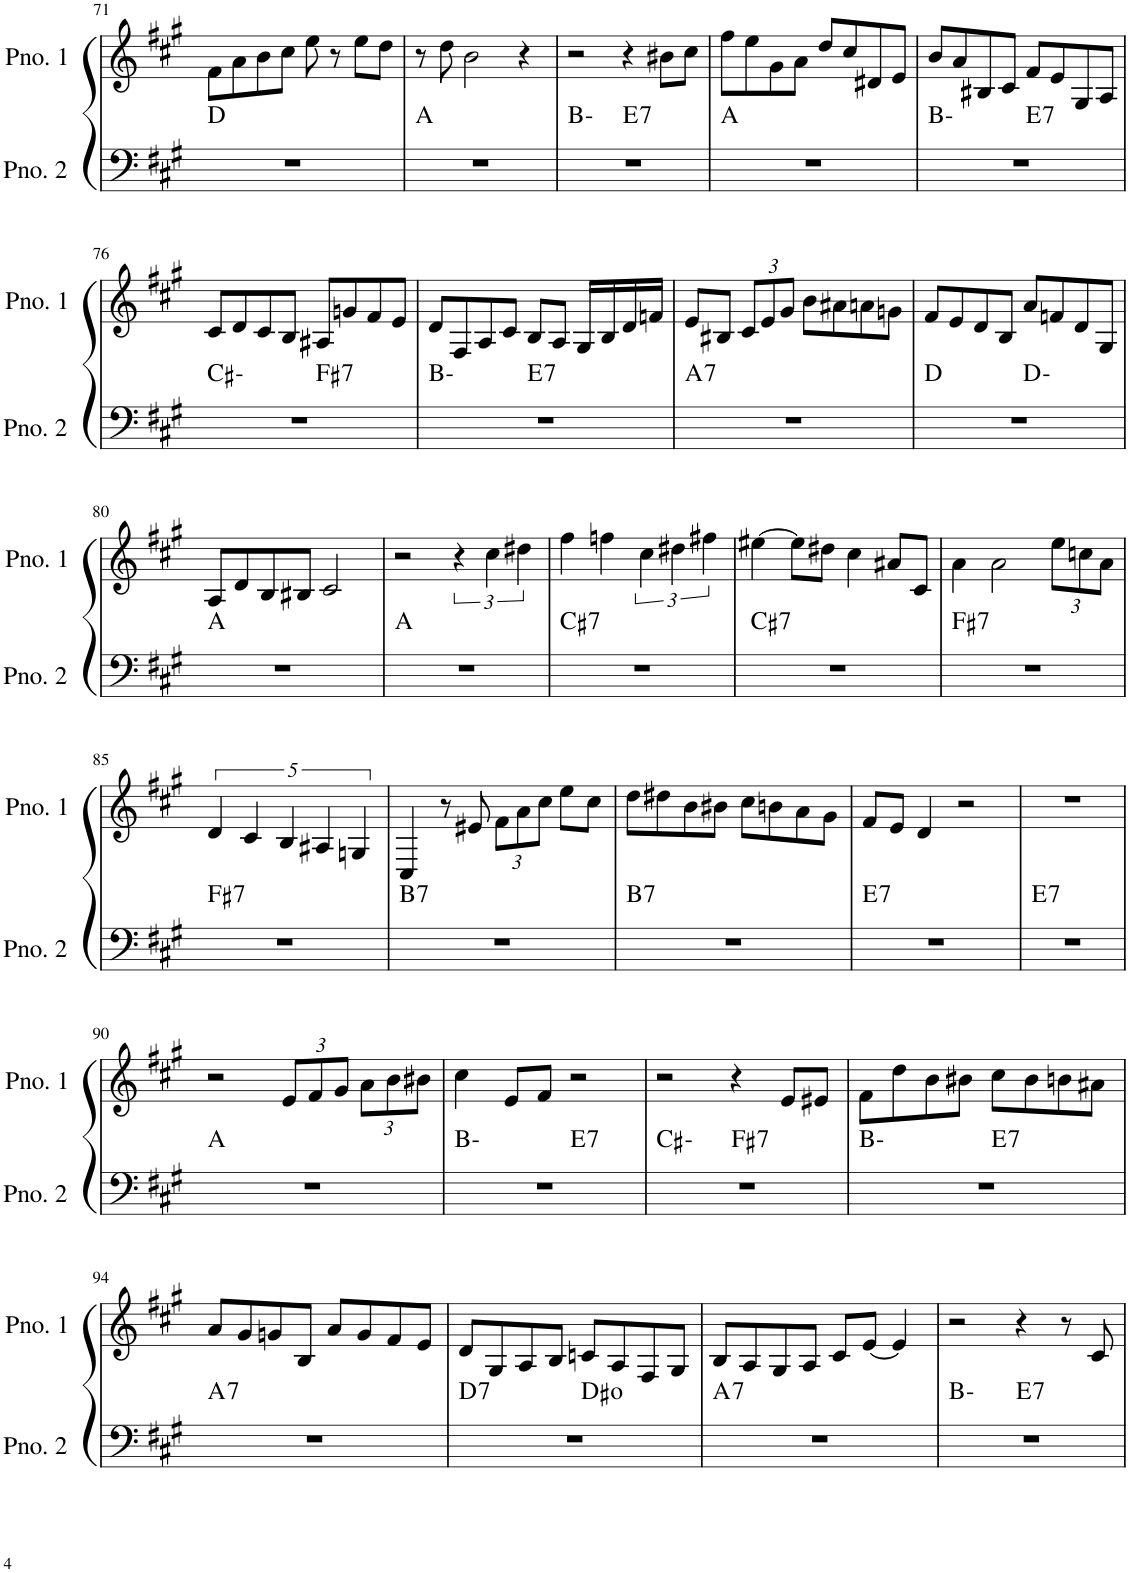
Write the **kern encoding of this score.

**kern	**harte	**kern
*part2	*part2	*part1
*staff2	*	*staff1
*I"ピアノ 2	*	*I"ピアノ 1
!!LO:PB:g=z
*clefF4	*	*clefG2
*k[f#c#g#]	*	*k[f#c#g#]
*M4/4	*	*M4/4
=71	=71	=71
1r	D:maj	8f#\L
.	.	8a\
.	.	8b\
.	.	8cc#\J
.	.	8ee\
.	.	8r
.	.	8ee\L
.	.	8dd\J
=72	=72	=72
1r	A:maj	8r
.	.	8dd\
.	.	2b\
.	.	4r
=73	=73	=73
*^	*	*
1r	2ryy	B:min	2r
!	!	!LO:H:kt=7	!
.	2ryy	E:7	4r
.	.	.	8b#X\L
.	.	.	8cc#\J
*v	*v	*	*
=74	=74	=74
1r	A:maj	8ff#\L
.	.	8ee\
.	.	8g#\
.	.	8a\J
.	.	8dd/L
.	.	8cc#/
.	.	8d#X/
.	.	8e/J
=75	=75	=75
*^	*	*
1r	2ryy	B:min	8b/L
.	.	.	8a/
.	.	.	8B#X/
.	.	.	8c#/J
!	!	!LO:H:kt=7	!
.	2ryy	E:7	8f#/L
.	.	.	8e/
.	.	.	8G#/
.	.	.	8A/J
!!LO:LB:g=z
=76	=76	=76	=76
1r	2ryy	C#:min	8c#/L
.	.	.	8d/
.	.	.	8c#/
.	.	.	8B/J
!	!	!LO:H:kt=7	!
.	2ryy	F#:7	8A#X/L
.	.	.	8gn/
.	.	.	8f#/
.	.	.	8e/J
=77	=77	=77	=77
1r	2ryy	B:min	8d/L
.	.	.	8F#/
.	.	.	8A/
.	.	.	8c#/J
!	!	!LO:H:kt=7	!
.	2ryy	E:7	8B/L
.	.	.	8A/J
.	.	.	16G#/LL
.	.	.	16B/
.	.	.	16d/
.	.	.	16fn/JJ
=78	=78	=78	=78
!	!	!LO:H:kt=7	!
*v	*v	*	*
1r	A:7	8e/L
.	.	8B#X/J
*	*	*Xbrackettup
.	.	12c#/L
.	.	12e/
.	.	12g#/J
.	.	8b\L
.	.	8a#X\
.	.	8an\
.	.	8gn\J
=79	=79	=79
*^	*	*
1r	2ryy	D:maj	8f#/L
.	.	.	8e/
.	.	.	8d/
.	.	.	8B/J
.	2ryy	D:min	8a/L
.	.	.	8fn/
.	.	.	8d/
.	.	.	8G#/J
*v	*v	*	*
!!LO:LB:g=z
=80	=80	=80
1r	A:maj	8A/L
.	.	8d/
.	.	8B/
.	.	8B#X/J
.	.	2c#/
=81	=81	=81
1r	A:maj	2r
*	*	*brackettup
.	.	6r
.	.	6cc#\
.	.	6dd#X\
=82	=82	=82
!	!LO:H:kt=7	!
1r	C#:7	4ff#\
.	.	4ffn\
.	.	6cc#\
.	.	6dd#X\
.	.	6ff#X\
=83	=83	=83
!	!LO:H:kt=7	!
1r	C#:7	[4ee#X\
.	.	8ee#\L]
.	.	8dd#X\J
.	.	4cc#\
.	.	8a#X/L
.	.	8c#/J
=84	=84	=84
!	!LO:H:kt=7	!
1r	F#:7	4a\
.	.	2a\
*	*	*Xbrackettup
.	.	12ee\L
.	.	12ccn\
.	.	12a\J
!!LO:LB:g=z
=85	=85	=85
*	*	*brackettup
!	!LO:H:kt=7	!
1r	F#:7	5d/
.	.	5c#/
.	.	5B/
.	.	5A#X/
.	.	5Gn/
=86	=86	=86
!	!LO:H:kt=7	!
1r	B:7	4C#/
.	.	8r
.	.	8e#X/
*	*	*Xbrackettup
.	.	12f#\L
.	.	12a\
.	.	12cc#\J
.	.	8ee\L
.	.	8cc#\J
=87	=87	=87
!	!LO:H:kt=7	!
1r	B:7	8dd\L
.	.	8dd#X\
.	.	8b\
.	.	8b#X\J
.	.	8cc#\L
.	.	8bn\
.	.	8a\
.	.	8g#\J
=88	=88	=88
!	!LO:H:kt=7	!
1r	E:7	8f#/L
.	.	8e/J
.	.	4d/
.	.	2r
=89	=89	=89
!	!LO:H:kt=7	!
1r	E:7	1r
!!LO:LB:g=z
=90	=90	=90
1r	A:maj	2r
.	.	12e/L
.	.	12f#/
.	.	12g#/J
.	.	12a\L
.	.	12b\
.	.	12b#X\J
=91	=91	=91
*^	*	*
1r	2ryy	B:min	4cc#\
.	.	.	8e/L
.	.	.	8f#/J
!	!	!LO:H:kt=7	!
.	2ryy	E:7	2r
=92	=92	=92	=92
1r	2ryy	C#:min	2r
!	!	!LO:H:kt=7	!
.	2ryy	F#:7	4r
.	.	.	8e/L
.	.	.	8e#X/J
=93	=93	=93	=93
1r	2ryy	B:min	8f#\L
.	.	.	8dd\
.	.	.	8b\
.	.	.	8b#X\J
!	!	!LO:H:kt=7	!
.	2ryy	E:7	8cc#\L
.	.	.	8b#\
.	.	.	8bn\
.	.	.	8a#X\J
!!LO:LB:g=z
=94	=94	=94	=94
!	!	!LO:H:kt=7	!
*v	*v	*	*
1r	A:7	8a/L
.	.	8g#/
.	.	8gn/
.	.	8B/J
.	.	8a/L
.	.	8g/
.	.	8f#/
.	.	8e/J
=95	=95	=95
!	!LO:H:kt=7	!
*^	*	*
1r	2ryy	D:7	8d/L
.	.	.	8G#/
.	.	.	8A/
.	.	.	8B/J
.	2ryy	D#:dim	8cn/L
.	.	.	8A/
.	.	.	8F#/
.	.	.	8G#/J
=96	=96	=96	=96
!	!	!LO:H:kt=7	!
*v	*v	*	*
1r	A:7	8B/L
.	.	8A/
.	.	8G#/
.	.	8A/J
.	.	8c#/L
.	.	[8e/J
.	.	4e/]
=97	=97	=97
*^	*	*
1r	2ryy	B:min	2r
!	!	!LO:H:kt=7	!
.	2ryy	E:7	4r
.	.	.	8r
.	.	.	8c#/
*v	*v	*	*
=	=	=
*-	*-	*-
